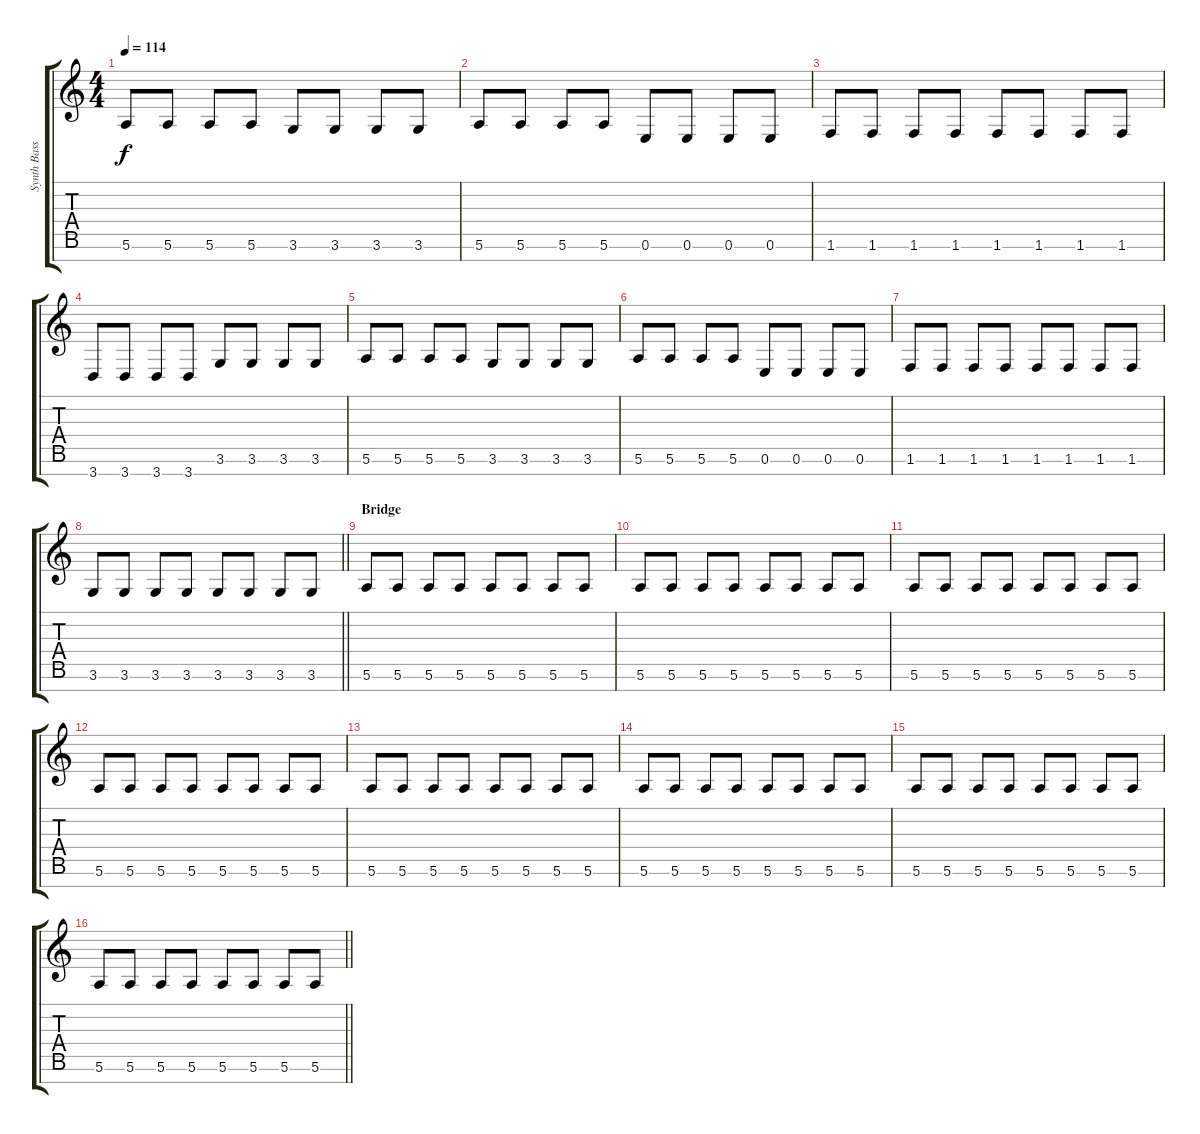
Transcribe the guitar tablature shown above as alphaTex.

\track ("Synth Bass I" "Synth Bass") {instrument synthbass2}
\staff {score tabs}
\tuning (E4 B3 G3 D3 A2 E2 B1) {hide}
\ts (4 4)
\tempo 114
\clef g2
\ks c
5.6.8{dy f} 5.6.8 5.6.8 5.6.8 3.6.8 3.6.8 3.6.8 3.6.8 |
5.6.8 5.6.8 5.6.8 5.6.8 0.6.8 0.6.8 0.6.8 0.6.8 |
1.6.8 1.6.8 1.6.8 1.6.8 1.6.8 1.6.8 1.6.8 1.6.8 |
3.7.8 3.7.8 3.7.8 3.7.8 3.6.8 3.6.8 3.6.8 3.6.8 |
5.6.8 5.6.8 5.6.8 5.6.8 3.6.8 3.6.8 3.6.8 3.6.8 |
5.6.8 5.6.8 5.6.8 5.6.8 0.6.8 0.6.8 0.6.8 0.6.8 |
1.6.8 1.6.8 1.6.8 1.6.8 1.6.8 1.6.8 1.6.8 1.6.8 |
\barLineRight lightlight
3.6.8 3.6.8 3.6.8 3.6.8 3.6.8 3.6.8 3.6.8 3.6.8 |
\section ("" "Bridge")
5.6.8 5.6.8 5.6.8 5.6.8 5.6.8 5.6.8 5.6.8 5.6.8 |
5.6.8 5.6.8 5.6.8 5.6.8 5.6.8 5.6.8 5.6.8 5.6.8 |
5.6.8 5.6.8 5.6.8 5.6.8 5.6.8 5.6.8 5.6.8 5.6.8 |
5.6.8 5.6.8 5.6.8 5.6.8 5.6.8 5.6.8 5.6.8 5.6.8 |
5.6.8 5.6.8 5.6.8 5.6.8 5.6.8 5.6.8 5.6.8 5.6.8 |
5.6.8 5.6.8 5.6.8 5.6.8 5.6.8 5.6.8 5.6.8 5.6.8 |
5.6.8 5.6.8 5.6.8 5.6.8 5.6.8 5.6.8 5.6.8 5.6.8 |
\barLineRight lightlight
5.6.8 5.6.8 5.6.8 5.6.8 5.6.8 5.6.8 5.6.8 5.6.8
